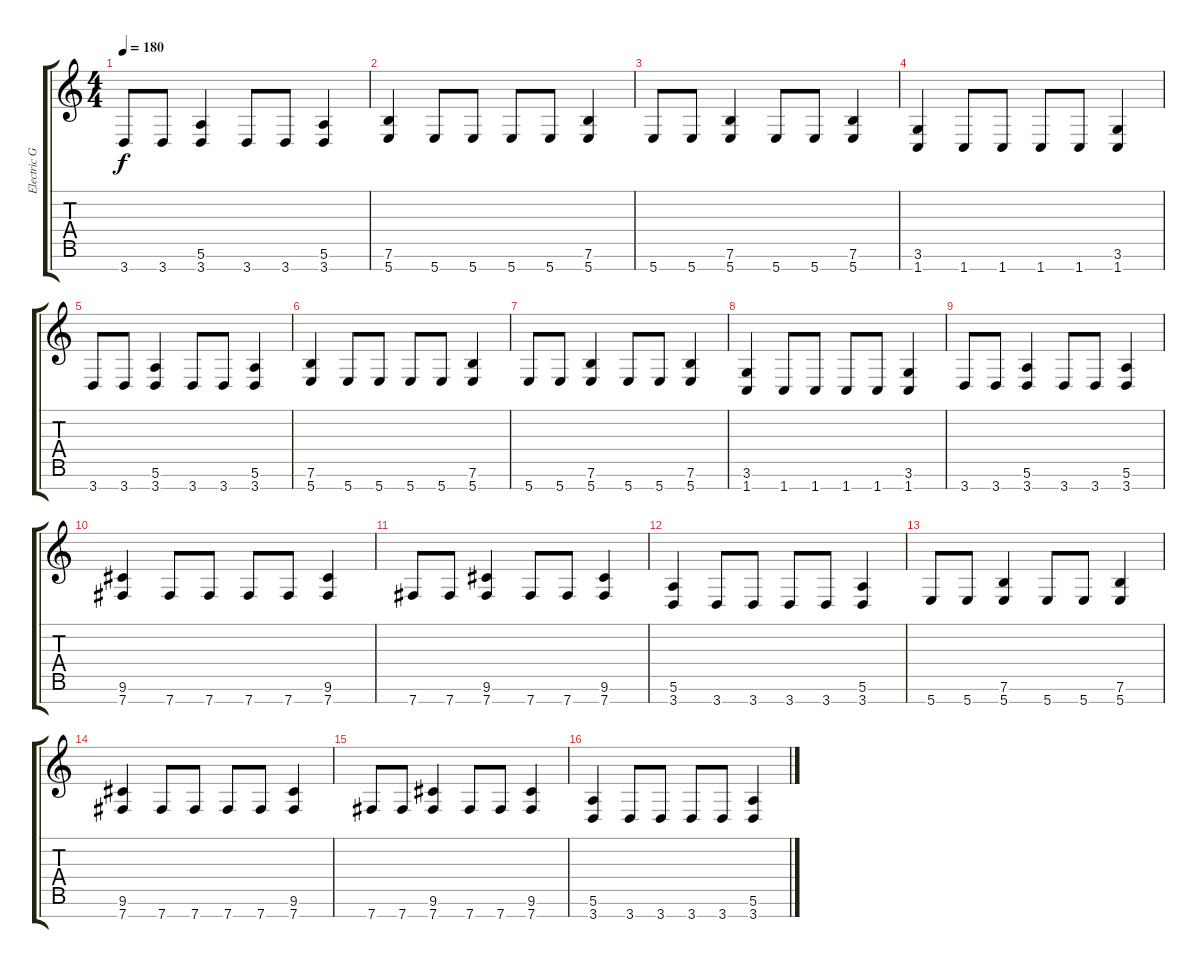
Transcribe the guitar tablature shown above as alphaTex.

\track ("Electric Guitar" "Electric G") {instrument distortionguitar}
\staff {score tabs}
\tuning (E4 B3 G3 D3 A2 E2 B1) {hide}
\ts (4 4)
\tempo 180
\clef g2
\ks c
3.7.8{dy f} 3.7.8 (5.6 3.7).4 3.7.8 3.7.8 (5.6 3.7).4 |
(7.6 5.7).4 5.7.8 5.7.8 5.7.8 5.7.8 (7.6 5.7).4 |
5.7.8 5.7.8 (7.6 5.7).4 5.7.8 5.7.8 (7.6 5.7).4 |
(3.6 1.7).4 1.7.8 1.7.8 1.7.8 1.7.8 (3.6 1.7).4 |
3.7.8 3.7.8 (5.6 3.7).4 3.7.8 3.7.8 (5.6 3.7).4 |
(7.6 5.7).4 5.7.8 5.7.8 5.7.8 5.7.8 (7.6 5.7).4 |
5.7.8 5.7.8 (7.6 5.7).4 5.7.8 5.7.8 (7.6 5.7).4 |
(3.6 1.7).4 1.7.8 1.7.8 1.7.8 1.7.8 (3.6 1.7).4 |
3.7.8 3.7.8 (5.6 3.7).4 3.7.8 3.7.8 (5.6 3.7).4 |
(9.6 7.7).4 7.7.8 7.7.8 7.7.8 7.7.8 (9.6 7.7).4 |
7.7.8 7.7.8 (9.6 7.7).4 7.7.8 7.7.8 (9.6 7.7).4 |
(5.6 3.7).4 3.7.8 3.7.8 3.7.8 3.7.8 (5.6 3.7).4 |
5.7.8 5.7.8 (7.6 5.7).4 5.7.8 5.7.8 (7.6 5.7).4 |
(9.6 7.7).4 7.7.8 7.7.8 7.7.8 7.7.8 (9.6 7.7).4 |
7.7.8 7.7.8 (9.6 7.7).4 7.7.8 7.7.8 (9.6 7.7).4 |
(5.6 3.7).4 3.7.8 3.7.8 3.7.8 3.7.8 (5.6 3.7).4
